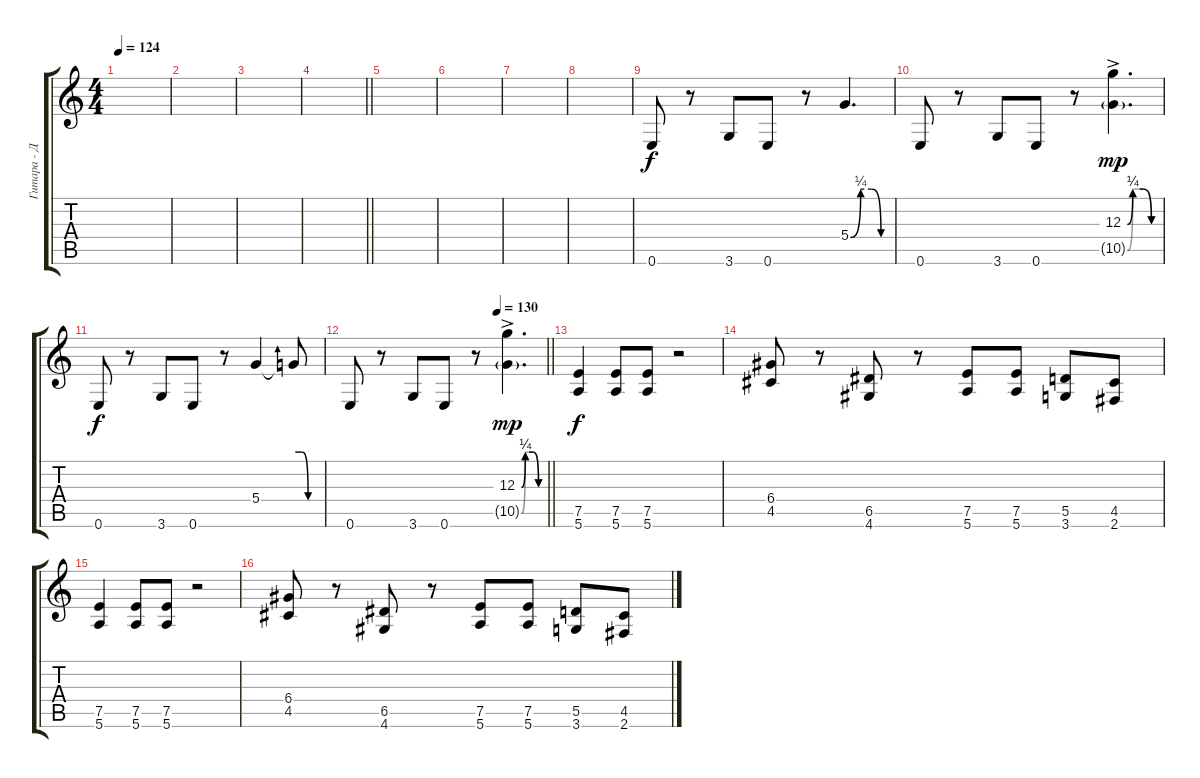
\track ("Гитара - Дэн Фертита" "Гитара - Д") {instrument overdrivenguitar}
\staff {score tabs}
\tuning (E4 B3 G3 D3 A2 E2) {hide}
\ts (4 4)
\tempo 124
\clef g2
\ks c
|
|
|
\barLineRight lightlight
|
|
|
|
|
0.6.8{dy f} r.8 3.6.8 0.6.8 r.8 5.4{be (custom 0 0 15 1 31 1 45 0 60 0)}.4{d} |
0.6.8 r.8 3.6.8 0.6.8 r.8 (12.3{be (custom 0 0 10 1 30 1 45 0 60 0) ac} 10.5{be (custom 0 0 10 1 20 1 30 1 45 0 60 0) g}).4{d dy mp} |
0.6.8{dy f} r.8 3.6.8 0.6.8 r.8 5.4.4 5.4{be (custom 0 1 15 1 30 0 60 0) t}.8 |
\tempo (130 0.75)
\barLineRight lightlight
0.6.8 r.8 3.6.8 0.6.8 r.8 (12.3{be (custom 0 0 10 1 30 1 45 0 60 0) ac} 10.5{be (custom 0 0 10 1 20 1 30 1 45 0 60 0) g}).4{d dy mp} |
(7.5 5.6).4{dy f} (7.5 5.6).8 (7.5 5.6).8 r.2 |
(6.4 4.5).8 r.8 (6.5 4.6).8 r.8 (7.5 5.6).8 (7.5 5.6).8 (5.5 3.6).8 (4.5 2.6).8 |
(7.5 5.6).4 (7.5 5.6).8 (7.5 5.6).8 r.2 |
(6.4 4.5).8 r.8 (6.5 4.6).8 r.8 (7.5 5.6).8 (7.5 5.6).8 (5.5 3.6).8 (4.5 2.6).8
